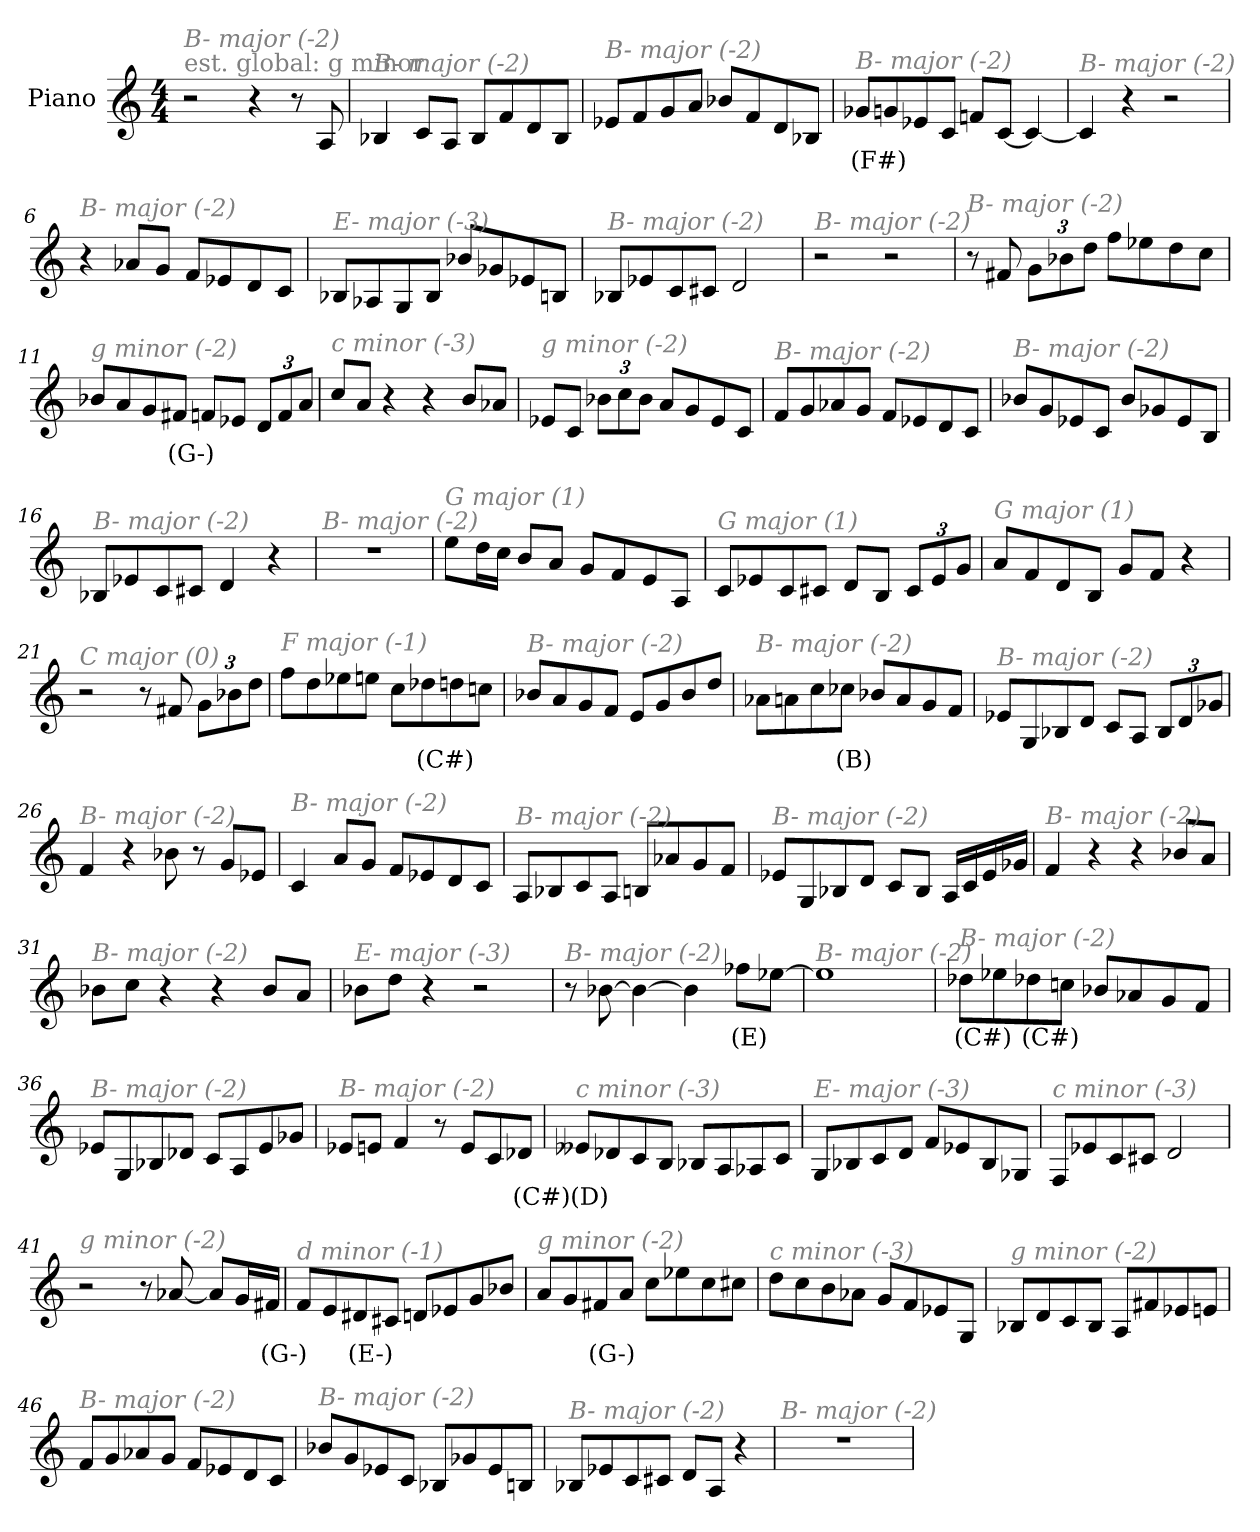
**kern	**text
*part1	*part1
*staff1	*staff1
*I"Piano	*
*I'Pno	*
*clefG2	*
*k[]	*
*M4/4	*
*MM320	*
=1	=1
!LO:TX:a:color=#808080:t=est. global&colon; g minor	!
!LO:TX:i:color=#808080:t=B- major (-2)	!
2r	.
4r	.
8r	.
8A/	.
=2	=2
!LO:TX:i:color=#808080:t=B- major (-2)	!
4B-X/	.
8c/L	.
8A/J	.
8B-/L	.
8f/	.
8d/	.
8B-/J	.
=3	=3
!LO:TX:i:color=#808080:t=B- major (-2)	!
8e-X/L	.
8f/	.
8g/	.
8a/J	.
8b-X/L	.
8f/	.
8d/	.
8B-X/J	.
=4	=4
!LO:TX:i:color=#808080:t=B- major (-2)	!
8g-Xi/L	(F#)
8g/	.
8e-X/	.
8c/J	.
8fn/L	.
[8c/J	.
4c/_	.
=5	=5
!LO:TX:i:color=#808080:t=B- major (-2)	!
4c/]	.
4r	.
2r	.
!!LO:LB:g=z
=6	=6
!LO:TX:i:color=#808080:t=B- major (-2)	!
4r	.
8a-X/L	.
8g/J	.
8f/L	.
8e-X/	.
8d/	.
8c/J	.
=7	=7
!LO:TX:i:color=#808080:t=E- major (-3)	!
8B-X/L	.
8A-X/	.
8G/	.
8B-/J	.
8b-X/L	.
8g-X/	.
8e-X/	.
8Bn/J	.
=8	=8
!LO:TX:i:color=#808080:t=B- major (-2)	!
8B-X/L	.
8e-X/	.
8c/	.
8c#X/J	.
2d/	.
=9	=9
!LO:TX:i:color=#808080:t=B- major (-2)	!
2r	.
2r	.
!!LO:LB:g=z
=10	=10
!LO:TX:i:color=#808080:t=B- major (-2)	!
8r	.
8f#X/	.
*Xbrackettup	*
12g\L	.
12b-X\	.
12dd\J	.
8ff\L	.
8ee-X\	.
8dd\	.
8cc\J	.
=11	=11
!LO:TX:i:color=#808080:t=g minor (-2)	!
8b-X/L	.
8a/	.
8g/	.
8f#Xi/J	(G-)
8f/L	.
8e-X/J	.
12d/L	.
12f/	.
12a/J	.
=12	=12
!LO:TX:i:color=#808080:t=c minor (-3)	!
8cc/L	.
8a/J	.
4r	.
4r	.
8b/L	.
8a-X/J	.
=13	=13
!LO:TX:i:color=#808080:t=g minor (-2)	!
8e-X/L	.
8c/J	.
12b-X\L	.
12cc\	.
12b-\J	.
8a/L	.
8g/	.
8e-/	.
8c/J	.
!!LO:LB:g=z
=14	=14
!LO:TX:i:color=#808080:t=B- major (-2)	!
8f/L	.
8g/	.
8a-X/	.
8g/J	.
8f/L	.
8e-X/	.
8d/	.
8c/J	.
=15	=15
!LO:TX:i:color=#808080:t=B- major (-2)	!
8b-X/L	.
8g/	.
8e-X/	.
8c/J	.
8b-/L	.
8g-X/	.
8e-/	.
8B/J	.
=16	=16
!LO:TX:i:color=#808080:t=B- major (-2)	!
8B-X/L	.
8e-X/	.
8c/	.
8c#X/J	.
4d/	.
4r	.
=17	=17
!LO:TX:i:color=#808080:t=B- major (-2)	!
1r	.
!!LO:LB:g=z
=18	=18
!LO:TX:i:color=#808080:t=G major (1)	!
8ee\L	.
16dd\L	.
16cc\JJ	.
8b/L	.
8a/J	.
8g/L	.
8f/	.
8e/	.
8A/J	.
=19	=19
!LO:TX:i:color=#808080:t=G major (1)	!
8c/L	.
8e-X/	.
8c/	.
8c#X/J	.
8d/L	.
8B/J	.
12c#/L	.
12e-/	.
12g/J	.
=20	=20
!LO:TX:i:color=#808080:t=G major (1)	!
8a/L	.
8f/	.
8d/	.
8B/J	.
8g/L	.
8f/J	.
4r	.
=21	=21
!LO:TX:i:color=#808080:t=C major (0)	!
2r	.
8r	.
8f#X/	.
12g\L	.
12b-X\	.
12dd\J	.
!!LO:LB:g=z
=22	=22
!LO:TX:i:color=#808080:t=F major (-1)	!
8ff\L	.
8dd\	.
8ee-X\	.
8een\J	.
8cc\L	.
8dd-Xi\	(C#)
8dd\	.
8ccn\J	.
=23	=23
!LO:TX:i:color=#808080:t=B- major (-2)	!
8b-X/L	.
8a/	.
8g/	.
8f/J	.
8e/L	.
8g/	.
8b-/	.
8dd/J	.
=24	=24
!LO:TX:i:color=#808080:t=B- major (-2)	!
8a-X\L	.
8an\	.
8cc\	.
8cc-Xi\J	(B)
8b-X/L	.
8a/	.
8g/	.
8f/J	.
=25	=25
!LO:TX:i:color=#808080:t=B- major (-2)	!
8e-X/L	.
8G/	.
8B-X/	.
8d/J	.
8c/L	.
8A/J	.
12B-/L	.
12d/	.
12g-X/J	.
!!LO:LB:g=z
=26	=26
!LO:TX:i:color=#808080:t=B- major (-2)	!
4f/	.
4r	.
8b-X\	.
8r	.
8g/L	.
8e-X/J	.
=27	=27
!LO:TX:i:color=#808080:t=B- major (-2)	!
4c/	.
8a/L	.
8g/J	.
8f/L	.
8e-X/	.
8d/	.
8c/J	.
=28	=28
!LO:TX:i:color=#808080:t=B- major (-2)	!
8A/L	.
8B-X/	.
8c/	.
8A/J	.
8Bn/L	.
8a-X/	.
8g/	.
8f/J	.
=29	=29
!LO:TX:i:color=#808080:t=B- major (-2)	!
8e-X/L	.
8G/	.
8B-X/	.
8d/J	.
8c/L	.
8B-/J	.
16A/LL	.
16c/	.
16e-/	.
16g-X/JJ	.
!!LO:LB:g=z
=30	=30
!LO:TX:i:color=#808080:t=B- major (-2)	!
4f/	.
4r	.
4r	.
8b-X/L	.
8a/J	.
=31	=31
!LO:TX:i:color=#808080:t=B- major (-2)	!
8b-X\L	.
8cc\J	.
4r	.
4r	.
8b-/L	.
8a/J	.
=32	=32
!LO:TX:i:color=#808080:t=E- major (-3)	!
8b-X\L	.
8dd\J	.
4r	.
2r	.
=33	=33
!LO:TX:i:color=#808080:t=B- major (-2)	!
8r	.
[8b-X\	.
4b-\_	.
4b-\]	.
8ff-Xi\L	(E)
[8ee-X\J	.
=34	=34
!LO:TX:i:color=#808080:t=B- major (-2)	!
1ee-]	.
=35	=35
!LO:TX:i:color=#808080:t=B- major (-2)	!
8dd-Xi\L	(C#)
8ee-X\	.
8dd-Xi\	(C#)
8ccn\J	.
8b-X/L	.
8a-X/	.
8g/	.
8f/J	.
!!LO:LB:g=z
=36	=36
!LO:TX:i:color=#808080:t=B- major (-2)	!
8e-X/L	.
8G/	.
8B-X/	.
8d-X/J	.
8c/L	.
8A/	.
8e-/	.
8g-X/J	.
=37	=37
!LO:TX:i:color=#808080:t=B- major (-2)	!
8e-X/L	.
8en/J	.
4f/	.
8r	.
8e/L	.
8c/	.
8d-Xi/J	(C#)
=38	=38
!LO:TX:i:color=#808080:t=c minor (-3)	!
8e--Xj/L	(D)
8d-X/	.
8c/	.
8B/J	.
8B-X/L	.
8A/	.
8A-X/	.
8c/J	.
=39	=39
!LO:TX:i:color=#808080:t=E- major (-3)	!
8G/L	.
8B-X/	.
8c/	.
8d/J	.
8f/L	.
8e-X/	.
8B-/	.
8G-X/J	.
!!LO:LB:g=z
=40	=40
!LO:TX:i:color=#808080:t=c minor (-3)	!
8F/L	.
8e-X/	.
8c/	.
8c#X/J	.
2d/	.
=41	=41
!LO:TX:i:color=#808080:t=g minor (-2)	!
2r	.
8r	.
[8a-X/	.
8a-/L]	.
16g/L	.
16f#Xi/JJ	(G-)
=42	=42
!LO:TX:i:color=#808080:t=d minor (-1)	!
8f/L	.
8e/	.
8d#Xj/	(E-)
8c#X/J	.
8d/L	.
8e-/	.
8g/	.
8b-X/J	.
=43	=43
!LO:TX:i:color=#808080:t=g minor (-2)	!
8a/L	.
8g/	.
8f#Xi/	(G-)
8a/J	.
8cc\L	.
8ee-X\	.
8cc\	.
8cc#X\J	.
!!LO:PB:g=z
=44	=44
!LO:TX:i:color=#808080:t=c minor (-3)	!
8dd\L	.
8cc\	.
8b\	.
8a-X\J	.
8g/L	.
8f/	.
8e-X/	.
8G/J	.
=45	=45
!LO:TX:i:color=#808080:t=g minor (-2)	!
8B-X/L	.
8d/	.
8c/	.
8B-/J	.
8A/L	.
8f#X/	.
8e-X/	.
8en/J	.
=46	=46
!LO:TX:i:color=#808080:t=B- major (-2)	!
8f/L	.
8g/	.
8a-X/	.
8g/J	.
8f/L	.
8e-X/	.
8d/	.
8c/J	.
=47	=47
!LO:TX:i:color=#808080:t=B- major (-2)	!
8b-X/L	.
8g/	.
8e-X/	.
8c/J	.
8B-X/L	.
8g-X/	.
8e-/	.
8Bn/J	.
!!LO:LB:g=z
=48	=48
!LO:TX:i:color=#808080:t=B- major (-2)	!
8B-X/L	.
8e-X/	.
8c/	.
8c#X/J	.
8d/L	.
8A/J	.
4r	.
=49	=49
!LO:TX:i:color=#808080:t=B- major (-2)	!
1r	.
=	=
*-	*-
